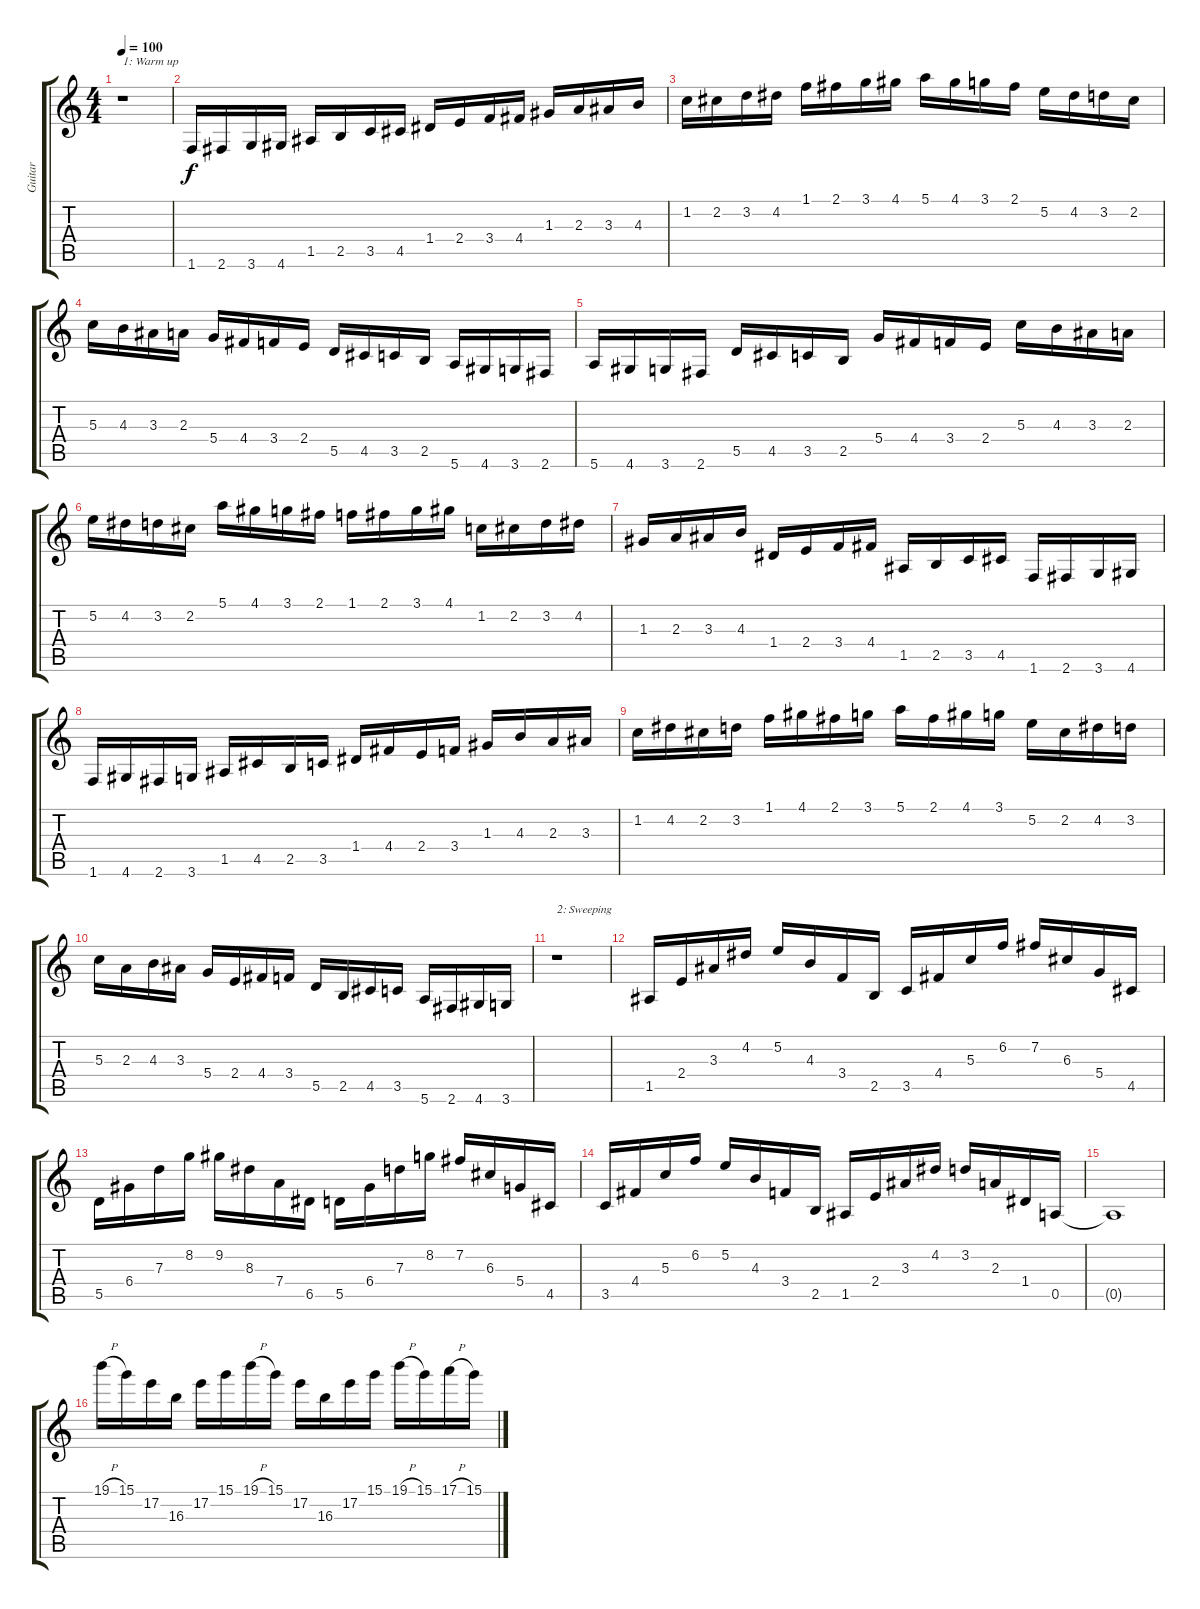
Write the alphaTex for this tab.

\track ("Guitar" "Guitar") {instrument overdrivenguitar}
\staff {score tabs}
\tuning (E4 B3 G3 D3 A2 E2) {hide}
\ts (4 4)
\tempo 100
\clef g2
\ks c
r.1{txt "1: Warm up" dy f instrument overdrivenguitar} |
1.6.16 2.6.16 3.6.16 4.6.16 1.5.16 2.5.16 3.5.16 4.5.16 1.4.16 2.4.16 3.4.16 4.4.16 1.3.16 2.3.16 3.3.16 4.3.16 |
1.2.16 2.2.16 3.2.16 4.2.16 1.1.16 2.1.16 3.1.16 4.1.16 5.1.16 4.1.16 3.1.16 2.1.16 5.2.16 4.2.16 3.2.16 2.2.16 |
5.3.16 4.3.16 3.3.16 2.3.16 5.4.16 4.4.16 3.4.16 2.4.16 5.5.16 4.5.16 3.5.16 2.5.16 5.6.16 4.6.16 3.6.16 2.6.16 |
5.6.16 4.6.16 3.6.16 2.6.16 5.5.16 4.5.16 3.5.16 2.5.16 5.4.16 4.4.16 3.4.16 2.4.16 5.3.16 4.3.16 3.3.16 2.3.16 |
5.2.16 4.2.16 3.2.16 2.2.16 5.1.16 4.1.16 3.1.16 2.1.16 1.1.16 2.1.16 3.1.16 4.1.16 1.2.16 2.2.16 3.2.16 4.2.16 |
1.3.16 2.3.16 3.3.16 4.3.16 1.4.16 2.4.16 3.4.16 4.4.16 1.5.16 2.5.16 3.5.16 4.5.16 1.6.16 2.6.16 3.6.16 4.6.16 |
1.6.16 4.6.16 2.6.16 3.6.16 1.5.16 4.5.16 2.5.16 3.5.16 1.4.16 4.4.16 2.4.16 3.4.16 1.3.16 4.3.16 2.3.16 3.3.16 |
1.2.16 4.2.16 2.2.16 3.2.16 1.1.16 4.1.16 2.1.16 3.1.16 5.1.16 2.1.16 4.1.16 3.1.16 5.2.16 2.2.16 4.2.16 3.2.16 |
5.3.16 2.3.16 4.3.16 3.3.16 5.4.16 2.4.16 4.4.16 3.4.16 5.5.16 2.5.16 4.5.16 3.5.16 5.6.16 2.6.16 4.6.16 3.6.16 |
r.1{txt "2: Sweeping"} |
1.5.16 2.4.16 3.3.16 4.2.16 5.2.16 4.3.16 3.4.16 2.5.16 3.5.16 4.4.16 5.3.16 6.2.16 7.2.16 6.3.16 5.4.16 4.5.16 |
5.5.16 6.4.16 7.3.16 8.2.16 9.2.16 8.3.16 7.4.16 6.5.16 5.5.16 6.4.16 7.3.16 8.2.16 7.2.16 6.3.16 5.4.16 4.5.16 |
3.5.16 4.4.16 5.3.16 6.2.16 5.2.16 4.3.16 3.4.16 2.5.16 1.5.16 2.4.16 3.3.16 4.2.16 3.2.16 2.3.16 1.4.16 0.5.16 |
0.5{t}.1 |
19.1{h}.16 15.1.16 17.2.16 16.3.16 17.2.16 15.1.16 19.1{h}.16 15.1.16 17.2.16 16.3.16 17.2.16 15.1.16 19.1{h}.16 15.1.16 17.1{h}.16 15.1.16
